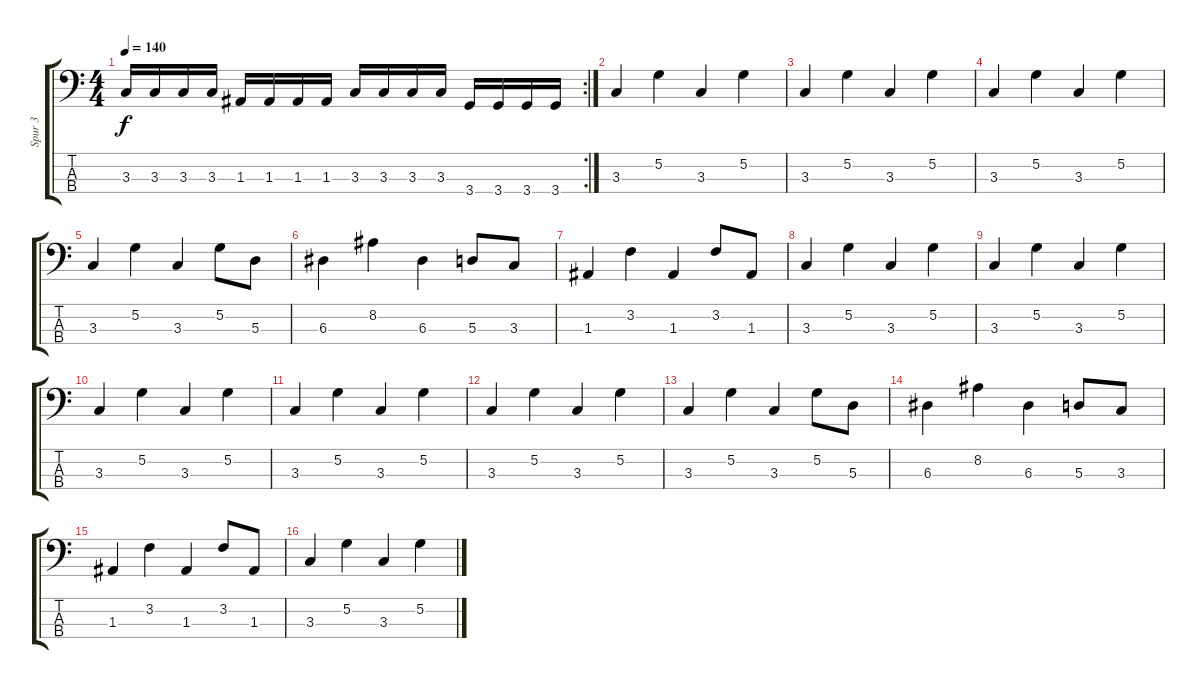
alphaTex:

\track ("Spur 3" "Spur 3") {instrument electricbasspick}
\staff {score tabs}
\tuning (G2 D2 A1 E1) {hide}
\rc 2
\ts (4 4)
\tempo 140
\clef f4
\ks c
3.3.16{dy f} 3.3.16 3.3.16 3.3.16 1.3.16 1.3.16 1.3.16 1.3.16 3.3.16 3.3.16 3.3.16 3.3.16 3.4.16 3.4.16 3.4.16 3.4.16 |
3.3.4 5.2.4 3.3.4 5.2.4 |
3.3.4 5.2.4 3.3.4 5.2.4 |
3.3.4 5.2.4 3.3.4 5.2.4 |
3.3.4 5.2.4 3.3.4 5.2.8 5.3.8 |
6.3.4 8.2.4 6.3.4 5.3.8 3.3.8 |
1.3.4 3.2.4 1.3.4 3.2.8 1.3.8 |
3.3.4 5.2.4 3.3.4 5.2.4 |
3.3.4 5.2.4 3.3.4 5.2.4 |
3.3.4 5.2.4 3.3.4 5.2.4 |
3.3.4 5.2.4 3.3.4 5.2.4 |
3.3.4 5.2.4 3.3.4 5.2.4 |
3.3.4 5.2.4 3.3.4 5.2.8 5.3.8 |
6.3.4 8.2.4 6.3.4 5.3.8 3.3.8 |
1.3.4 3.2.4 1.3.4 3.2.8 1.3.8 |
3.3.4 5.2.4 3.3.4 5.2.4
